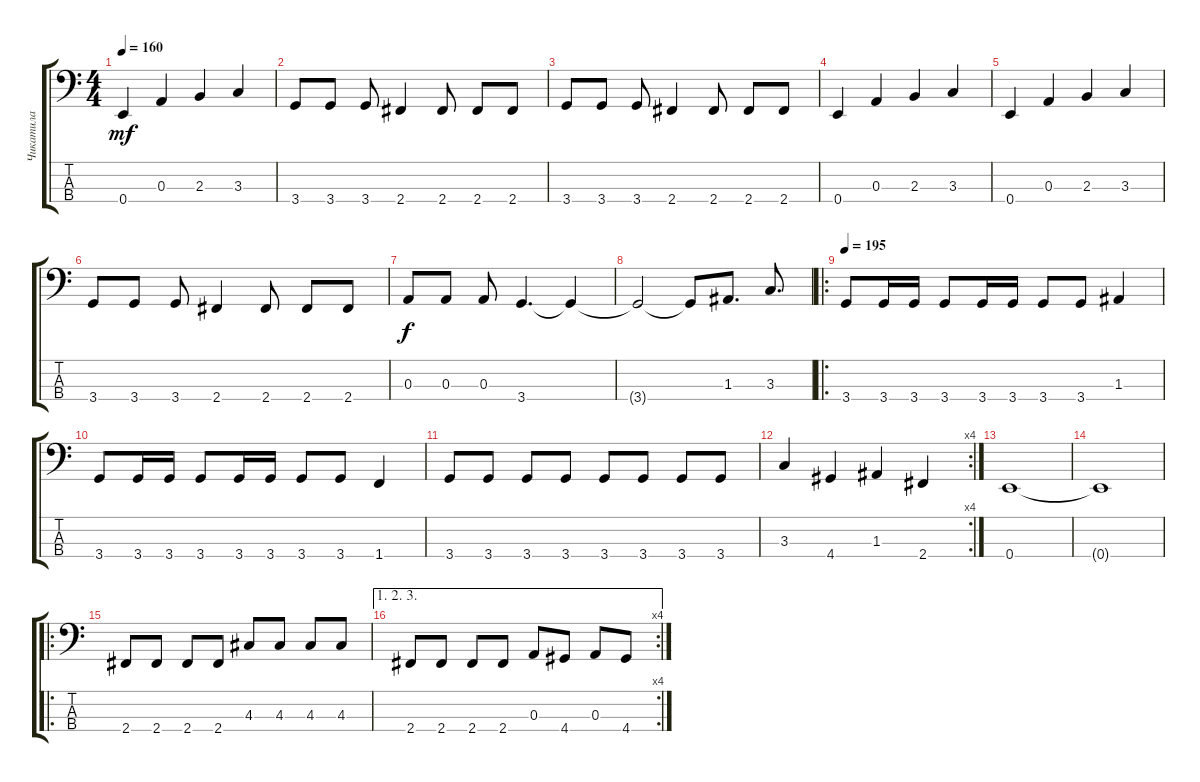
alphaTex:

\track ("Чикатила" "Чикатила") {instrument electricbasspick}
\staff {score tabs}
\tuning (G2 D2 A1 E1) {hide}
\ts (4 4)
\tempo 160
\clef f4
\ks c
0.4.4{dy mf} 0.3.4 2.3.4 3.3.4 |
3.4.8 3.4.8 3.4.8 2.4.4 2.4.8 2.4.8 2.4.8 |
3.4.8 3.4.8 3.4.8 2.4.4 2.4.8 2.4.8 2.4.8 |
0.4.4 0.3.4 2.3.4 3.3.4 |
0.4.4 0.3.4 2.3.4 3.3.4 |
3.4.8 3.4.8 3.4.8 2.4.4 2.4.8 2.4.8 2.4.8 |
0.3.8{dy f} 0.3.8 0.3.8 3.4.4{d} 3.4{t}.4 |
3.4{t}.2 3.4{t}.8 1.3.8{d volume 14 balance 7} 3.3.8{d} |
\ro
\tempo 195
3.4.8 3.4.16 3.4.16 3.4.8 3.4.16 3.4.16 3.4.8 3.4.8 1.3.4 |
3.4.8 3.4.16 3.4.16 3.4.8 3.4.16 3.4.16 3.4.8 3.4.8 1.4.4 |
3.4.8 3.4.8 3.4.8 3.4.8 3.4.8 3.4.8 3.4.8 3.4.8 |
\rc 4
3.3.4 4.4.4 1.3.4 2.4.4 |
0.4.1 |
0.4{t}.1 |
\ro
2.4.8 2.4.8 2.4.8 2.4.8 4.3.8 4.3.8 4.3.8 4.3.8 |
\ae (1 2 3)
\rc 4
2.4.8 2.4.8 2.4.8 2.4.8 0.3.8 4.4.8 0.3.8 4.4.8
